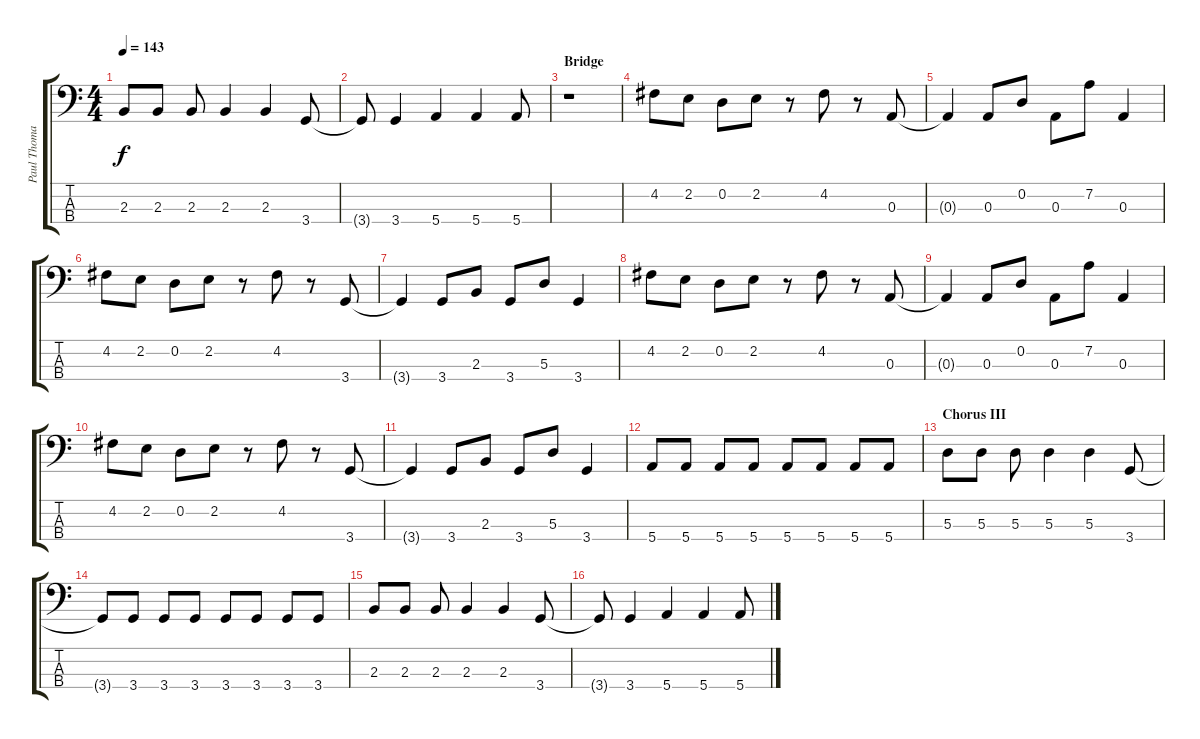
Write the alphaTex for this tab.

\track ("Paul Thomas - Bass" "Paul Thoma") {instrument electricbassfinger}
\staff {score tabs}
\tuning (G2 D2 A1 E1) {hide}
\ts (4 4)
\tempo 143
\clef f4
\ks c
2.3.8{dy f} 2.3.8 2.3.8 2.3.4 2.3.4 3.4.8 |
3.4{t}.8 3.4.4 5.4.4 5.4.4 5.4.8 |
\section ("" "Bridge")
r.1 |
4.2.8 2.2.8 0.2.8 2.2.8 r.8 4.2.8 r.8 0.3.8 |
0.3{t}.4 0.3.8 0.2.8 0.3.8 7.2.8 0.3.4 |
4.2.8 2.2.8 0.2.8 2.2.8 r.8 4.2.8 r.8 3.4.8 |
3.4{t}.4 3.4.8 2.3.8 3.4.8 5.3.8 3.4.4 |
4.2.8 2.2.8 0.2.8 2.2.8 r.8 4.2.8 r.8 0.3.8 |
0.3{t}.4 0.3.8 0.2.8 0.3.8 7.2.8 0.3.4 |
4.2.8 2.2.8 0.2.8 2.2.8 r.8 4.2.8 r.8 3.4.8 |
3.4{t}.4 3.4.8 2.3.8 3.4.8 5.3.8 3.4.4 |
5.4.8 5.4.8 5.4.8 5.4.8 5.4.8 5.4.8 5.4.8 5.4.8 |
\section ("" "Chorus III")
5.3.8 5.3.8 5.3.8 5.3.4 5.3.4 3.4.8 |
3.4{t}.8 3.4.8 3.4.8 3.4.8 3.4.8 3.4.8 3.4.8 3.4.8 |
2.3.8 2.3.8 2.3.8 2.3.4 2.3.4 3.4.8 |
3.4{t}.8 3.4.4 5.4.4 5.4.4 5.4.8
